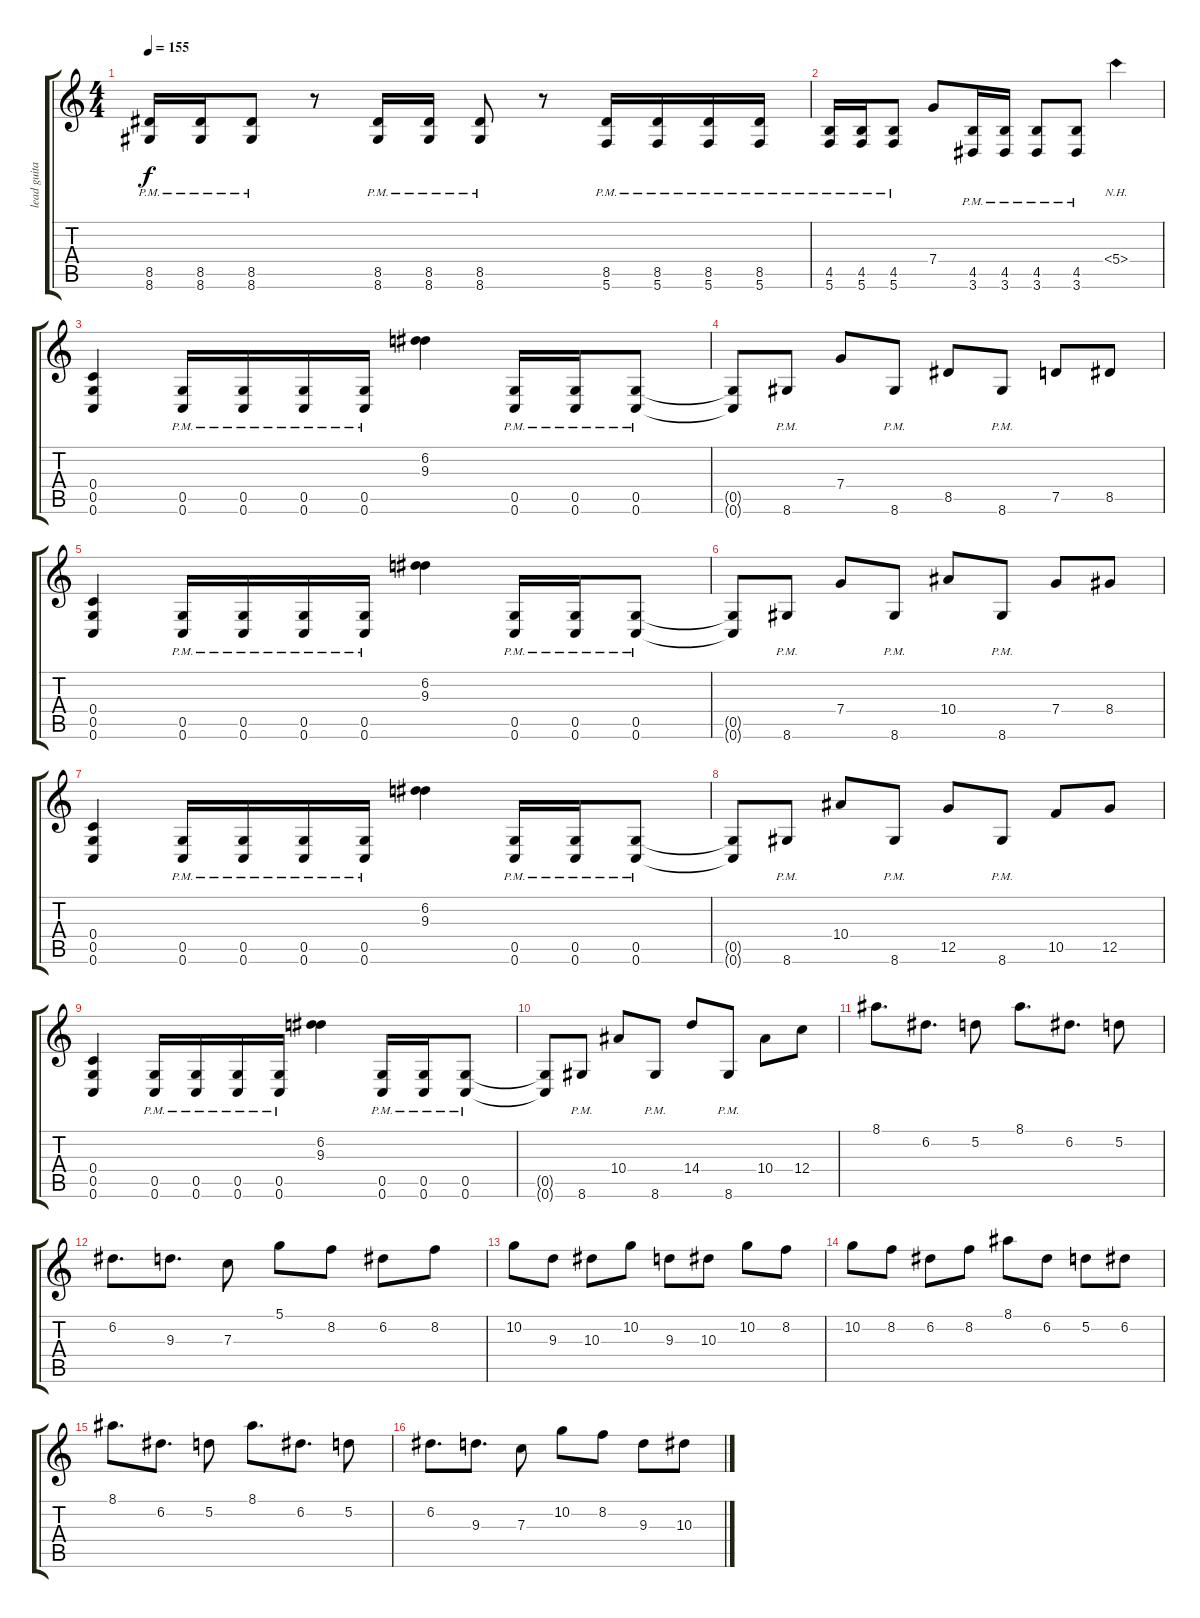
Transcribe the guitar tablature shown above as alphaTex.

\track ("lead guitar" "lead guita") {instrument distortionguitar}
\staff {score tabs}
\tuning (D4 A3 F3 C3 G2 C2) {hide}
\ts (4 4)
\tempo 155
\clef g2
\ks c
(8.5{pm} 8.6{pm}).16{dy f} (8.5{pm} 8.6{pm}).16 (8.5{pm} 8.6{pm}).8 r.8 (8.5{pm} 8.6{pm}).16 (8.5{pm} 8.6{pm}).16 (8.5{pm} 8.6{pm}).8 r.8 (8.5{pm} 5.6{pm}).16 (8.5{pm} 5.6{pm}).16 (8.5{pm} 5.6{pm}).16 (8.5{pm} 5.6{pm}).16 |
(4.5{pm} 5.6{pm}).16 (4.5{pm} 5.6{pm}).16 (4.5{pm} 5.6{pm}).8 7.4.8 (4.5{pm} 3.6{pm}).16 (4.5{pm} 3.6{pm}).16 (4.5{pm} 3.6{pm}).8 (4.5{pm} 3.6{pm}).8 5.4{nh}.4 |
(0.4 0.5 0.6).4 (0.5{pm} 0.6{pm}).16 (0.5{pm} 0.6{pm}).16 (0.5{pm} 0.6{pm}).16 (0.5{pm} 0.6{pm}).16 (6.2 9.3).4 (0.5{pm} 0.6{pm}).16 (0.5{pm} 0.6{pm}).16 (0.5{pm} 0.6{pm}).8 |
(0.5{t} 0.6{t}).8 8.6{pm}.8 7.4.8 8.6{pm}.8 8.5.8 8.6{pm}.8 7.5.8 8.5.8 |
(0.4 0.5 0.6).4 (0.5{pm} 0.6{pm}).16 (0.5{pm} 0.6{pm}).16 (0.5{pm} 0.6{pm}).16 (0.5{pm} 0.6{pm}).16 (6.2 9.3).4 (0.5{pm} 0.6{pm}).16 (0.5{pm} 0.6{pm}).16 (0.5{pm} 0.6{pm}).8 |
(0.5{t} 0.6{t}).8 8.6{pm}.8 7.4.8 8.6{pm}.8 10.4.8 8.6{pm}.8 7.4.8 8.4.8 |
(0.4 0.5 0.6).4 (0.5{pm} 0.6{pm}).16 (0.5{pm} 0.6{pm}).16 (0.5{pm} 0.6{pm}).16 (0.5{pm} 0.6{pm}).16 (6.2 9.3).4 (0.5{pm} 0.6{pm}).16 (0.5{pm} 0.6{pm}).16 (0.5{pm} 0.6{pm}).8 |
(0.5{t} 0.6{t}).8 8.6{pm}.8 10.4.8 8.6{pm}.8 12.5.8 8.6{pm}.8 10.5.8 12.5.8 |
(0.4 0.5 0.6).4 (0.5{pm} 0.6{pm}).16 (0.5{pm} 0.6{pm}).16 (0.5{pm} 0.6{pm}).16 (0.5{pm} 0.6{pm}).16 (6.2 9.3).4 (0.5{pm} 0.6{pm}).16 (0.5{pm} 0.6{pm}).16 (0.5{pm} 0.6{pm}).8 |
(0.5{t} 0.6{t}).8 8.6{pm}.8 10.4.8 8.6{pm}.8 14.4.8 8.6{pm}.8 10.4.8 12.4.8 |
8.1.8{d} 6.2.8{d} 5.2.8 8.1.8{d} 6.2.8{d} 5.2.8 |
6.2.8{d} 9.3.8{d} 7.3.8 5.1.8 8.2.8 6.2.8 8.2.8 |
10.2.8 9.3.8 10.3.8 10.2.8 9.3.8 10.3.8 10.2.8 8.2.8 |
10.2.8 8.2.8 6.2.8 8.2.8 8.1.8 6.2.8 5.2.8 6.2.8 |
8.1.8{d} 6.2.8{d} 5.2.8 8.1.8{d} 6.2.8{d} 5.2.8 |
6.2.8{d} 9.3.8{d} 7.3.8 10.2.8 8.2.8 9.3.8 10.3.8
